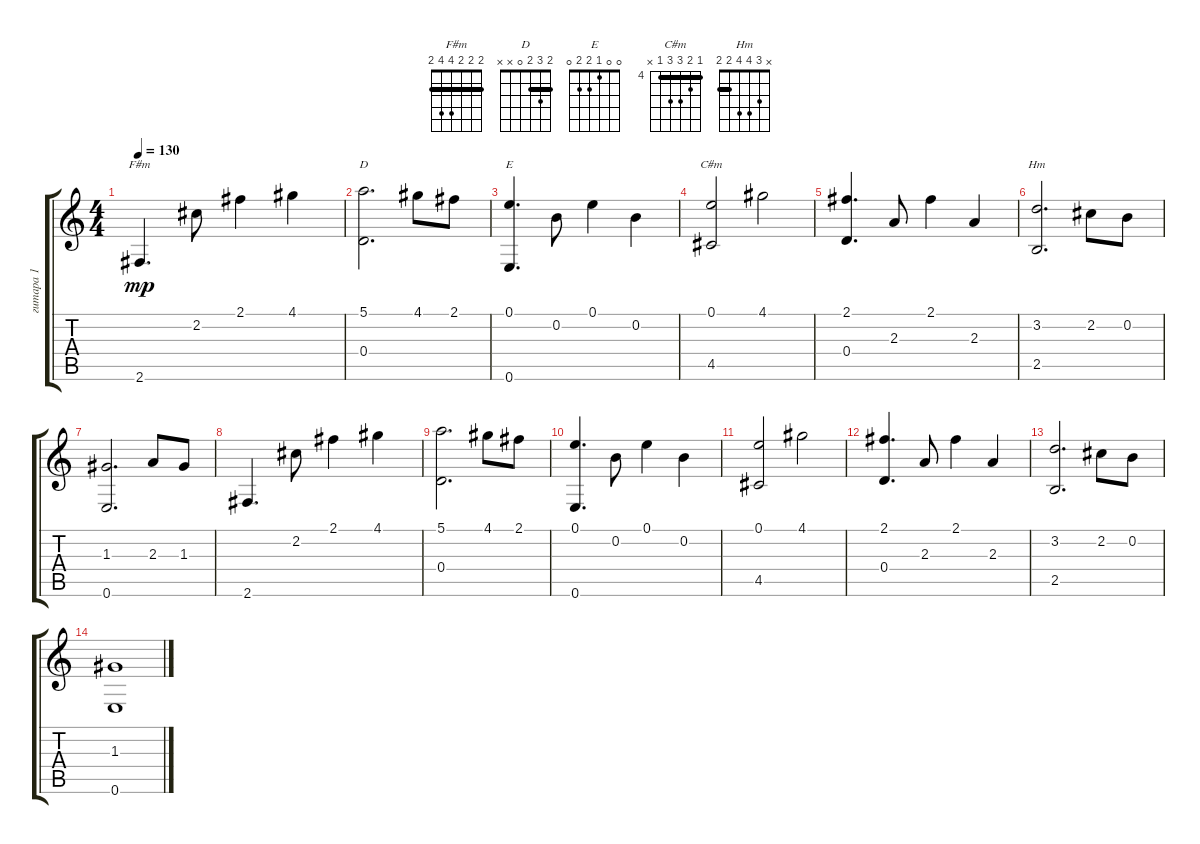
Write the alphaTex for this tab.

\track ("гитара 1" "гитара 1") {instrument acousticguitarsteel}
\staff {score tabs}
\tuning (E4 B3 G3 D3 A2 E2) {hide}
\chord ("F#m" 2 2 2 4 4 2) {barre 2}
\chord ("D" 2 3 2 0 x x) {barre 2}
\chord ("E" 0 0 1 2 2 0)
\chord ("C#m" 4 5 6 6 4 x) {firstfret 4 barre 4}
\chord ("Hm" x 3 4 4 2 2) {barre 2}
\ts (4 4)
\tempo 130
\clef g2
\ks c
2.6.4{d ch "F#m" dy mp instrument acousticguitarsteel} 2.2.8 2.1.4 4.1.4 |
(5.1 0.4).2{d ch "D"} 4.1.8 2.1.8 |
(0.1 0.6).4{d ch "E"} 0.2.8 0.1.4 0.2.4 |
(0.1 4.5).2{ch "C#m"} 4.1.2 |
(2.1 0.4).4{d} 2.3.8 2.1.4 2.3.4 |
(3.2 2.5).2{d ch "Hm"} 2.2.8 0.2.8 |
(1.3 0.6).2{d} 2.3.8 1.3.8 |
2.6.4{d} 2.2.8 2.1.4 4.1.4 |
(5.1 0.4).2{d} 4.1.8 2.1.8 |
(0.1 0.6).4{d} 0.2.8 0.1.4 0.2.4 |
(0.1 4.5).2 4.1.2 |
(2.1 0.4).4{d} 2.3.8 2.1.4 2.3.4 |
(3.2 2.5).2{d} 2.2.8 0.2.8 |
(1.3 0.6).1
